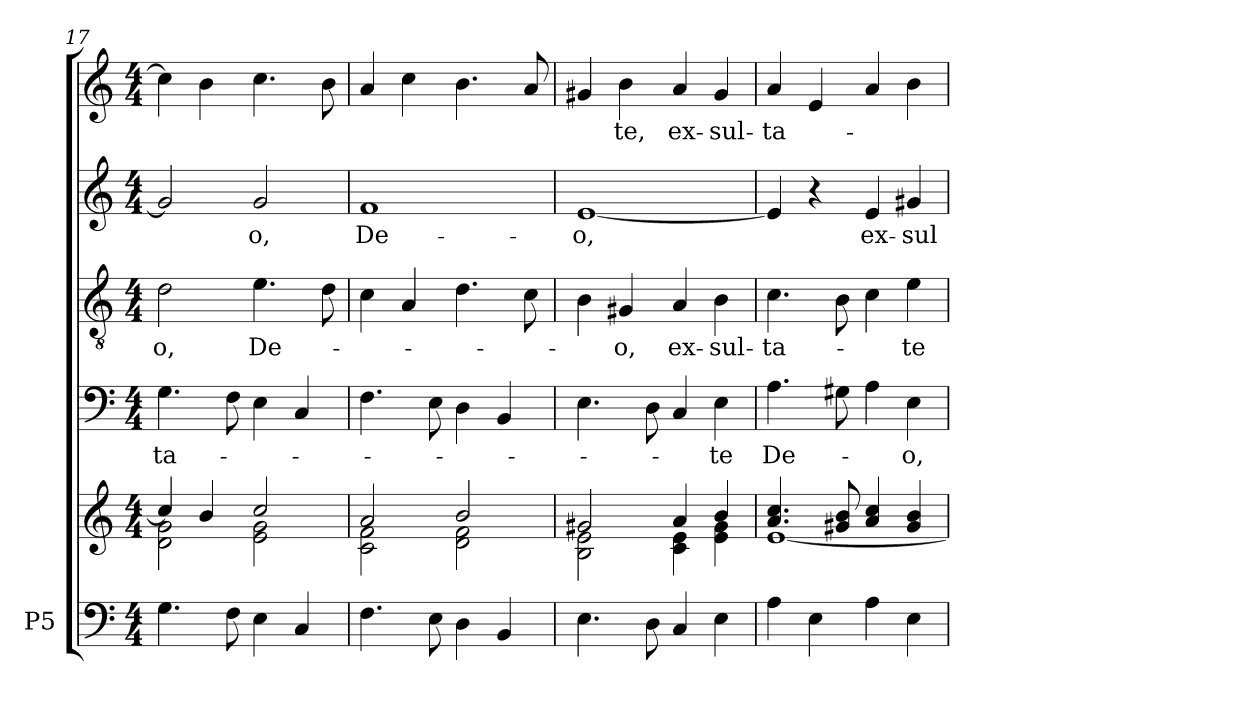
**kern	**kern	**kern	**text	**kern	**text	**kern	**text	**kern	**text
*part5	*part5	*part4	*part4	*part3	*part3	*part2	*part2	*part1	*part1
*staff6	*staff5	*staff4	*staff4	*staff3	*staff3	*staff2	*staff2	*staff1	*staff1
*I"P5	*	*	*	*	*	*	*	*	*
*clefF4	*clefG2	*clefF4	*	*clefGv2	*	*clefG2	*	*clefG2	*
*k[]	*k[]	*k[]	*	*k[]	*	*k[]	*	*k[]	*
*C:	*C:	*C:	*	*C:	*	*C:	*	*C:	*
*M4/4	*M4/4	*M4/4	*	*M4/4	*	*M4/4	*	*M4/4	*
=17	=17	=17	=17	=17	=17	=17	=17	=17	=17
*	*^	*	*	*	*	*	*	*	*
!	!	!	!	!LO:LY:b:color=#000000	!	!	!	!	!	!
!	!	!	!	!	!	!LO:LY:b:color=#000000	!	!	!	!
4.Gi\	4cci/]	2di\ 2gi	4.Gi\	-ta-	2di\	-o,	2gi/]	.	4cci\]	.
.	4bi/	.	.	.	.	.	.	.	4bi\	.
8Fi\	.	.	8Fi\	.	.	.	.	.	.	.
!	!	!	!	!	!	!LO:LY:b:color=#000000	!	!	!	!
!	!	!	!	!	!	!	!	!LO:LY:b:color=#000000	!	!
4Ei\	2cci/	2ei\ 2gi	4Ei\	.	4.ei\	De-	2gi/	-o,	4.cci\	.
4Ci/	.	.	4Ci/	.	.	.	.	.	.	.
.	.	.	.	.	8di\	.	.	.	8bi\	.
=18	=18	=18	=18	=18	=18	=18	=18	=18	=18	=18
!	!	!	!	!	!	!	!	!LO:LY:b:color=#000000	!	!
4.Fi\	2ai/	2ci\ 2fi	4.Fi\	.	4ci\	.	1fi	De-	4ai/	.
.	.	.	.	.	4Ai/	.	.	.	4cci\	.
8Ei\	.	.	8Ei\	.	.	.	.	.	.	.
4Di\	2bi/	2di\ 2fi	4Di\	.	4.di\	.	.	.	4.bi\	.
4BBi/	.	.	4BBi/	.	.	.	.	.	.	.
.	.	.	.	.	8ci\	.	.	.	8ai/	.
=19	=19	=19	=19	=19	=19	=19	=19	=19	=19	=19
!	!	!	!	!	!	!	!	!LO:LY:b:color=#000000	!	!
4.Ei\	2g#Xi/	2Bi\ 2ei	4.Ei\	.	4Bi\	.	[1ei	-o,	4g#Xi/	.
!	!	!	!	!	!	!LO:LY:b:color=#000000	!	!	!	!
!	!	!	!	!	!	!	!	!	!	!LO:LY:b:color=#000000
.	.	.	.	.	4G#Xi/	-o,	.	.	4bi\	-te,
8Di\	.	.	8Di\	.	.	.	.	.	.	.
!	!	!	!	!	!	!LO:LY:b:color=#000000	!	!	!	!
!	!	!	!	!	!	!	!	!	!	!LO:LY:b:color=#000000
4Ci/	4ai/	4ci\ 4ei	4Ci/	.	4Ai/	ex-	.	.	4ai/	ex-
!	!	!	!	!LO:LY:b:color=#000000	!	!	!	!	!	!
!	!	!	!	!	!	!LO:LY:b:color=#000000	!	!	!	!
!	!	!	!	!	!	!	!	!	!	!LO:LY:b:color=#000000
4Ei\	4bi/	4ei\ 4g#i	4Ei\	-te	4Bi\	-sul-	.	.	4g#i/	-sul-
!!LO:LB:g=z
=20	=20	=20	=20	=20	=20	=20	=20	=20	=20	=20
!	!	!	!	!LO:LY:b:color=#000000	!	!	!	!	!	!
!	!	!	!	!	!	!LO:LY:b:color=#000000	!	!	!	!
!	!	!	!	!	!	!	!	!	!	!LO:LY:b:color=#000000
4Ai\	4.ai/ 4.cci	[1ei	4.Ai\	De-	4.ci\	-ta-	4ei/]	.	4ai/	-ta-
4Ei\	.	.	.	.	.	.	4r	.	4ei/	.
.	8g#Xi/ 8bi	.	8G#Xi\	.	8Bi\	.	.	.	.	.
!	!	!	!	!	!	!	!	!LO:LY:b:color=#000000	!	!
4Ai\	4ai/ 4cci	.	4Ai\	.	4ci\	.	4ei/	ex-	4ai/	.
!	!	!	!	!LO:LY:b:color=#000000	!	!	!	!	!	!
!	!	!	!	!	!	!LO:LY:b:color=#000000	!	!	!	!
!	!	!	!	!	!	!	!	!LO:LY:b:color=#000000	!	!
4Ei\	4g#i/ 4bi	.	4Ei\	-o,	4ei\	-te	4g#Xi/	-sul-	4bi\	.
*	*v	*v	*	*	*	*	*	*	*	*
=	=	=	=	=	=	=	=	=	=
*-	*-	*-	*-	*-	*-	*-	*-	*-	*-
